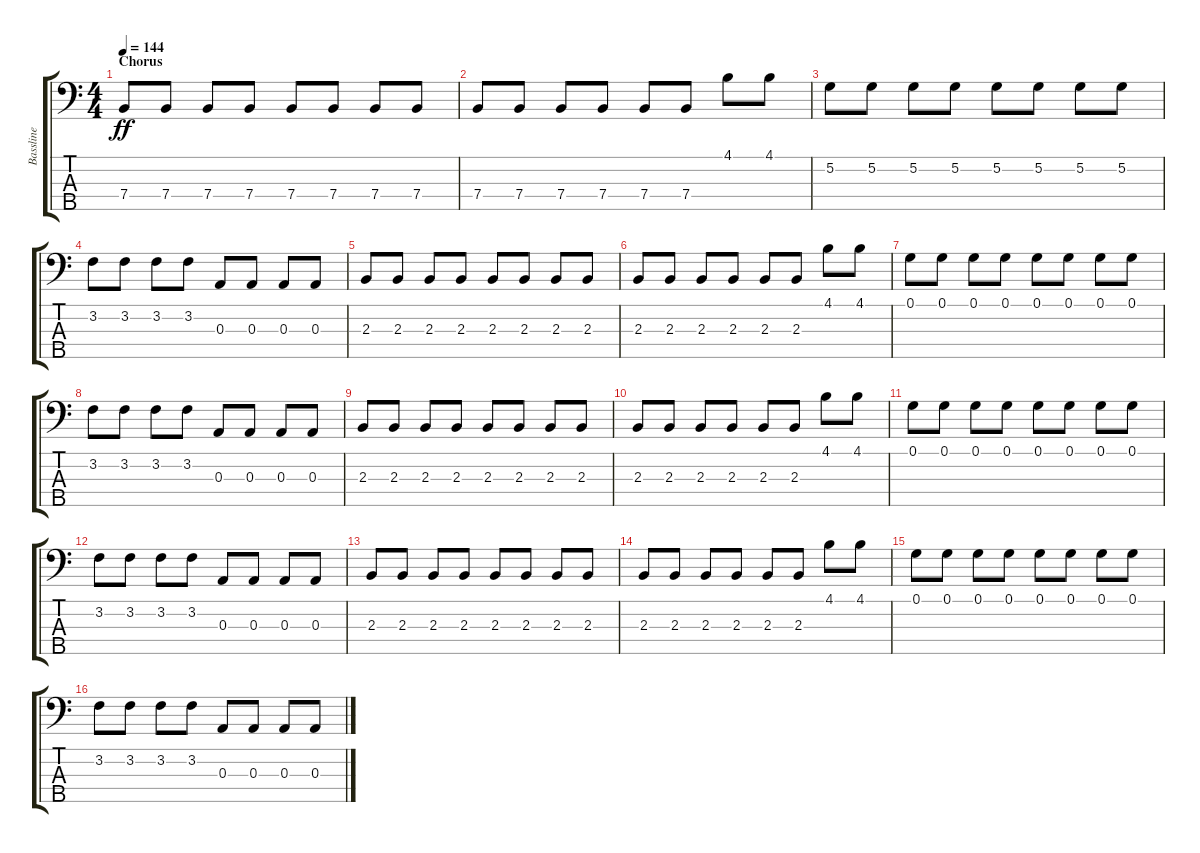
\track ("Bassline" "Bassline") {instrument electricbassfinger}
\staff {score tabs}
\tuning (G2 D2 A1 E1 B0) {hide}
\ts (4 4)
\section ("" "Chorus")
\tempo 144
\clef f4
\ks c
7.4.8{dy ff} 7.4.8 7.4.8 7.4.8 7.4.8 7.4.8 7.4.8 7.4.8 |
7.4.8 7.4.8 7.4.8 7.4.8 7.4.8 7.4.8 4.1.8 4.1.8 |
5.2.8 5.2.8 5.2.8 5.2.8 5.2.8 5.2.8 5.2.8 5.2.8 |
3.2.8 3.2.8 3.2.8 3.2.8 0.3.8 0.3.8 0.3.8 0.3.8 |
2.3.8 2.3.8 2.3.8 2.3.8 2.3.8 2.3.8 2.3.8 2.3.8 |
2.3.8 2.3.8 2.3.8 2.3.8 2.3.8 2.3.8 4.1.8 4.1.8 |
0.1.8 0.1.8 0.1.8 0.1.8 0.1.8 0.1.8 0.1.8 0.1.8 |
3.2.8 3.2.8 3.2.8 3.2.8 0.3.8 0.3.8 0.3.8 0.3.8 |
2.3.8 2.3.8 2.3.8 2.3.8 2.3.8 2.3.8 2.3.8 2.3.8 |
2.3.8 2.3.8 2.3.8 2.3.8 2.3.8 2.3.8 4.1.8 4.1.8 |
0.1.8 0.1.8 0.1.8 0.1.8 0.1.8 0.1.8 0.1.8 0.1.8 |
3.2.8 3.2.8 3.2.8 3.2.8 0.3.8 0.3.8 0.3.8 0.3.8 |
2.3.8 2.3.8 2.3.8 2.3.8 2.3.8 2.3.8 2.3.8 2.3.8 |
2.3.8 2.3.8 2.3.8 2.3.8 2.3.8 2.3.8 4.1.8 4.1.8 |
0.1.8 0.1.8 0.1.8 0.1.8 0.1.8 0.1.8 0.1.8 0.1.8 |
3.2.8 3.2.8 3.2.8 3.2.8 0.3.8 0.3.8 0.3.8 0.3.8
